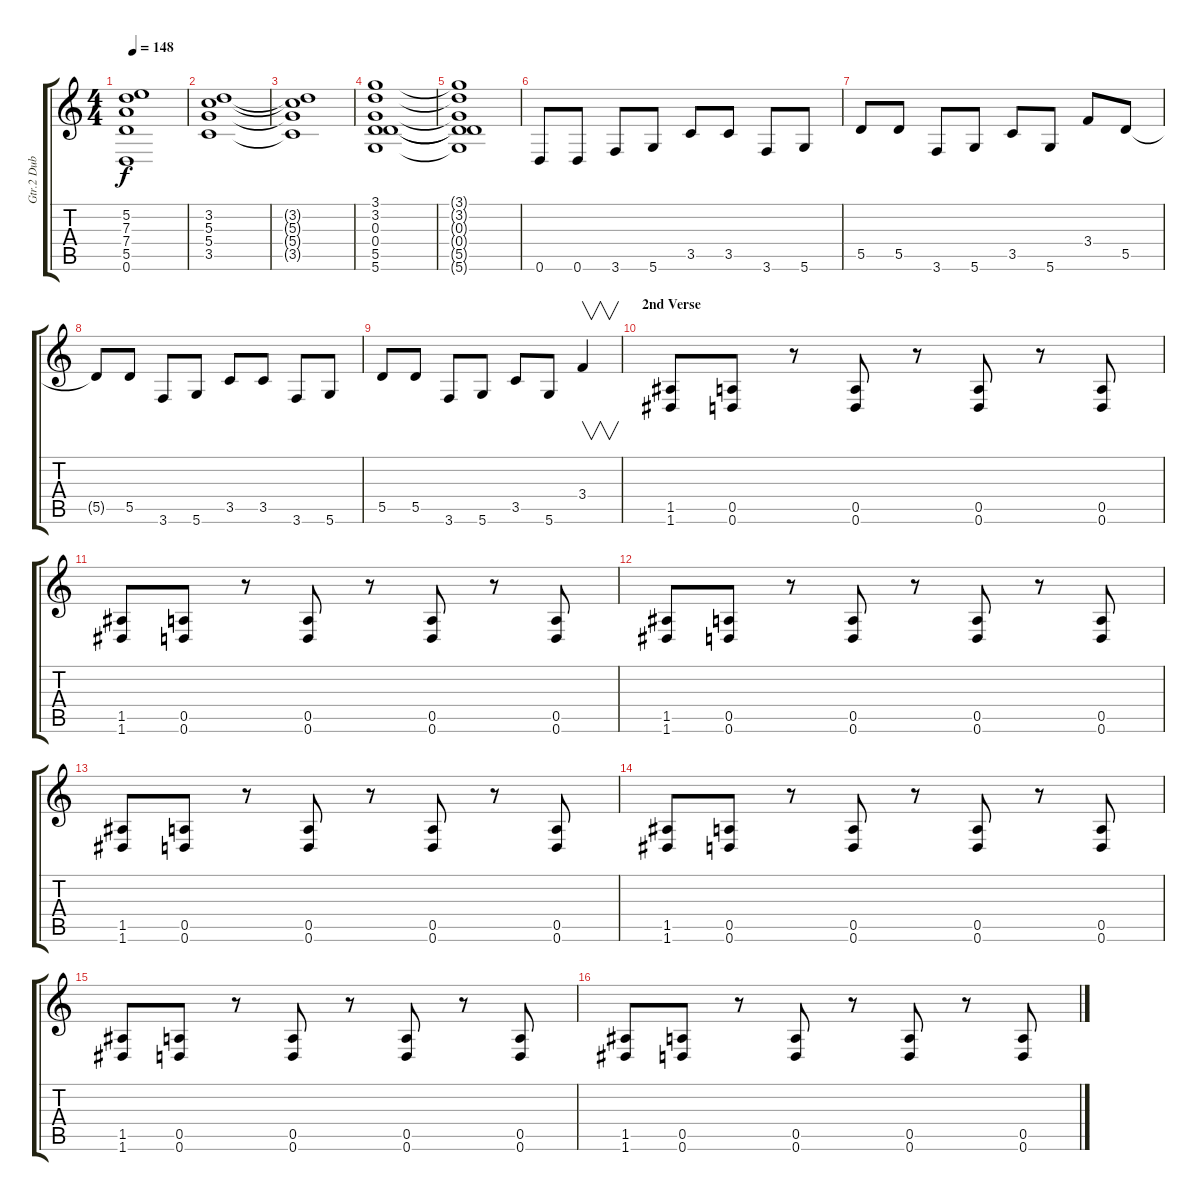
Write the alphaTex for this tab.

\track ("Gtr.2 Dub Gtr.1" "Gtr.2 Dub ") {instrument overdrivenguitar}
\staff {score tabs}
\tuning (E4 B3 G3 D3 A2 D2) {hide}
\ts (4 4)
\tempo 148
\clef g2
\ks c
(5.2{t} 7.3{t} 7.4{t} 5.5{t} 0.6{t}).1{dy f} |
(3.2 5.3 5.4 3.5).1 |
(3.2{t} 5.3{t} 5.4{t} 3.5{t}).1 |
(3.1 3.2 0.3 0.4 5.5 5.6).1 |
(3.1{t} 3.2{t} 0.3{t} 0.4{t} 5.5{t} 5.6{t}).1 |
0.6.8 0.6.8 3.6.8 5.6.8 3.5.8 3.5.8 3.6.8 5.6.8 |
5.5.8 5.5.8 3.6.8 5.6.8 3.5.8 5.6.8 3.4.8 5.5.8 |
5.5{t}.8 5.5.8 3.6.8 5.6.8 3.5.8 3.5.8 3.6.8 5.6.8 |
5.5.8 5.5.8 3.6.8 5.6.8 3.5.8 5.6.8 3.4.4{v} |
\section ("" "2nd Verse")
(1.5 1.6).8 (0.5 0.6).8 r.8 (0.5 0.6).8 r.8 (0.5 0.6).8 r.8 (0.5 0.6).8 |
(1.5 1.6).8 (0.5 0.6).8 r.8 (0.5 0.6).8 r.8 (0.5 0.6).8 r.8 (0.5 0.6).8 |
(1.5 1.6).8 (0.5 0.6).8 r.8 (0.5 0.6).8 r.8 (0.5 0.6).8 r.8 (0.5 0.6).8 |
(1.5 1.6).8 (0.5 0.6).8 r.8 (0.5 0.6).8 r.8 (0.5 0.6).8 r.8 (0.5 0.6).8 |
(1.5 1.6).8 (0.5 0.6).8 r.8 (0.5 0.6).8 r.8 (0.5 0.6).8 r.8 (0.5 0.6).8 |
(1.5 1.6).8 (0.5 0.6).8 r.8 (0.5 0.6).8 r.8 (0.5 0.6).8 r.8 (0.5 0.6).8 |
(1.5 1.6).8 (0.5 0.6).8 r.8 (0.5 0.6).8 r.8 (0.5 0.6).8 r.8 (0.5 0.6).8
